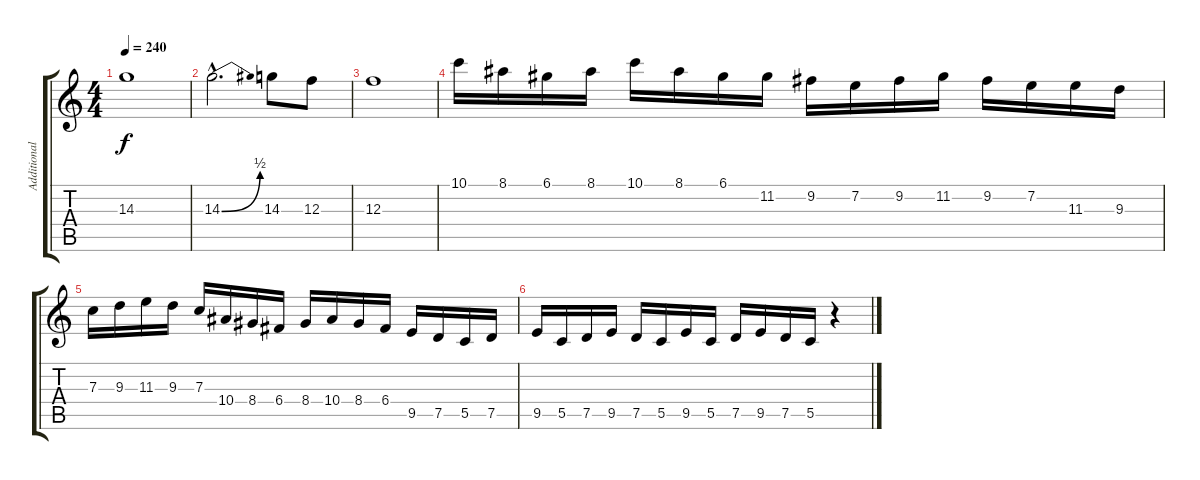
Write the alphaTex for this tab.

\track ("Additional guitar #2" "Additional") {instrument distortionguitar}
\staff {score tabs}
\tuning (D4 A3 F3 C3 G2 C2) {hide}
\ts (4 4)
\tempo 240
\clef g2
\ks c
14.3.1{dy f} |
14.3{be (bend 0 0 60 2) hac}.2{d} 14.3.8 12.3.8 |
12.3.1 |
10.1.16 8.1.16 6.1.16 8.1.16 10.1.16 8.1.16 6.1.16 11.2.16 9.2.16 7.2.16 9.2.16 11.2.16 9.2.16 7.2.16 11.3.16 9.3.16 |
7.3.16 9.3.16 11.3.16 9.3.16 7.3.16 10.4.16 8.4.16 6.4.16 8.4.16 10.4.16 8.4.16 6.4.16 9.5.16 7.5.16 5.5.16 7.5.16 |
9.5.16 5.5.16 7.5.16 9.5.16 7.5.16 5.5.16 9.5.16 5.5.16 7.5.16 9.5.16 7.5.16 5.5.16 r.4
